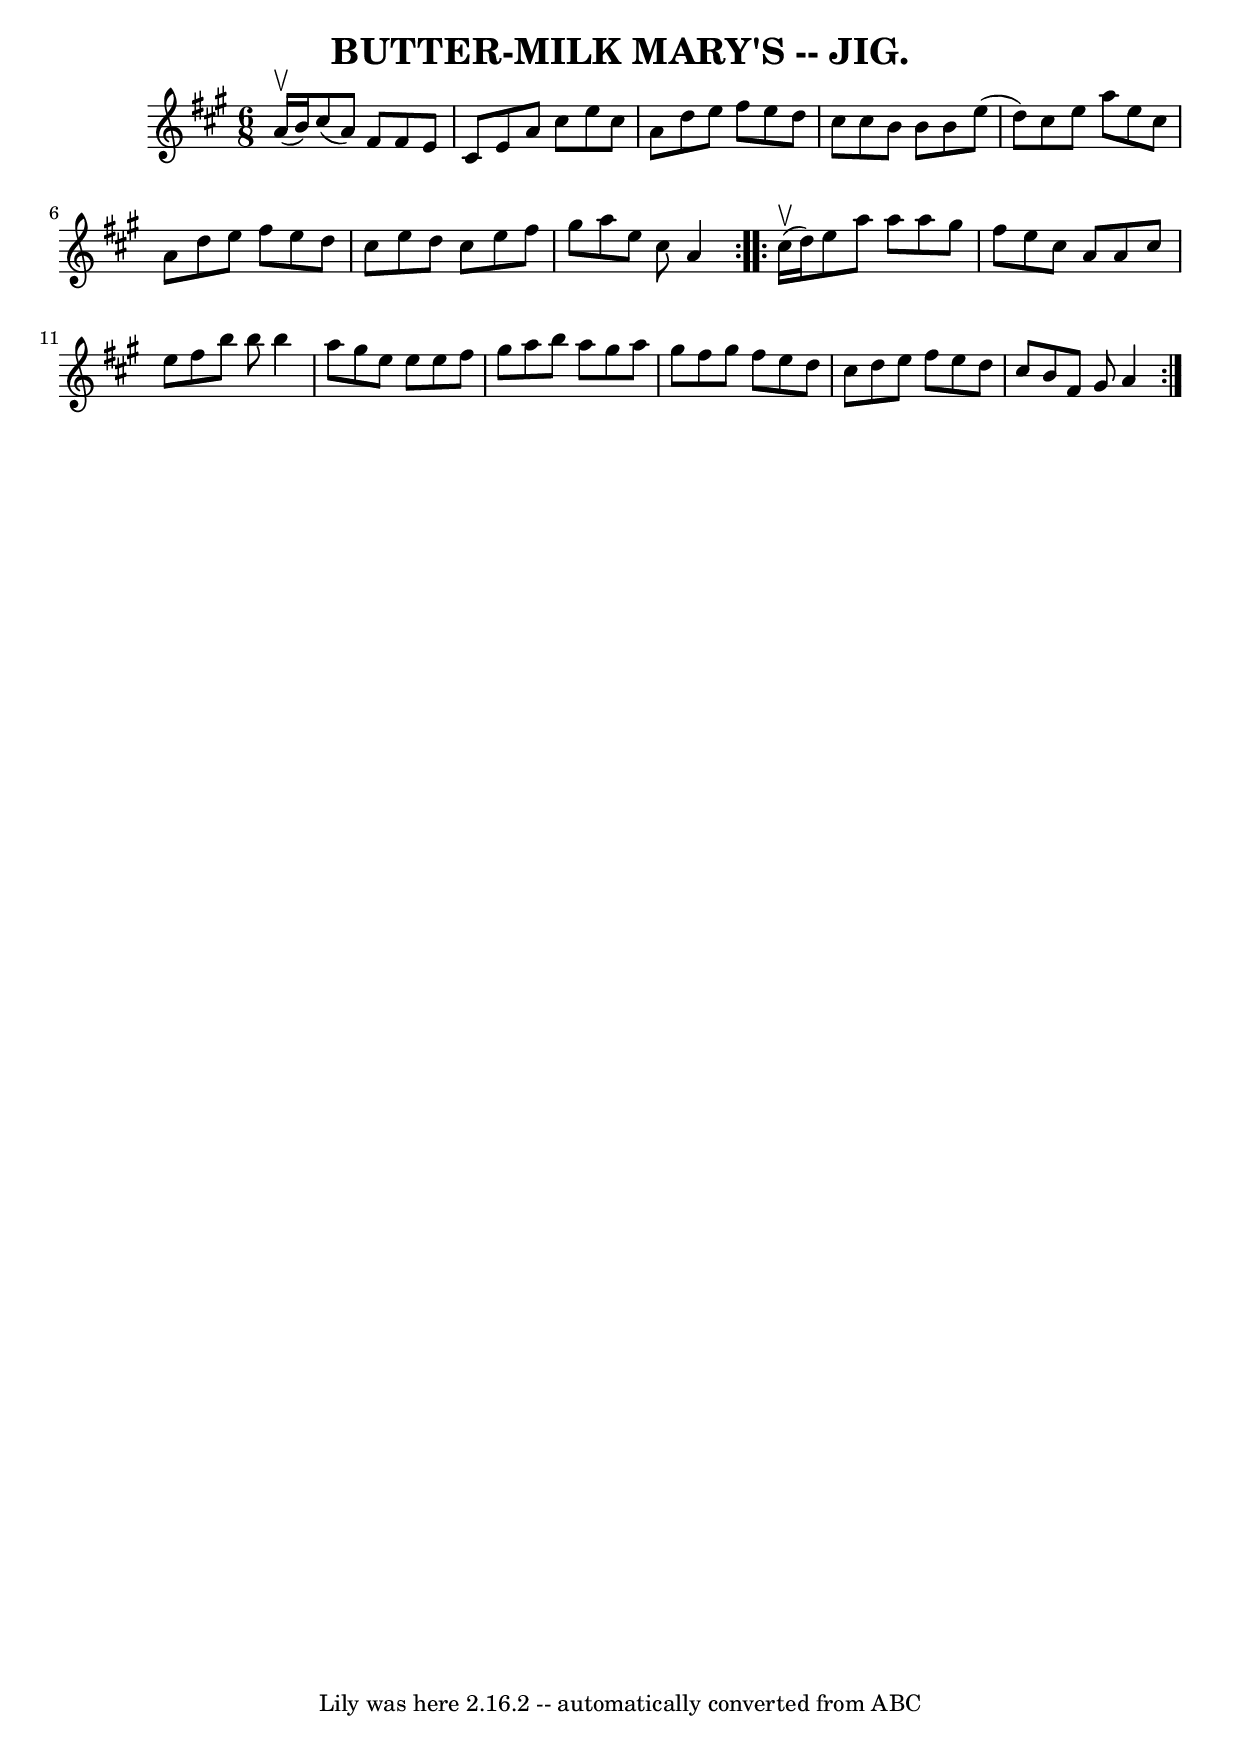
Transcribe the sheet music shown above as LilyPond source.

\version "2.16.2"
\include "Mammoth.ily"
\header {
  %% book = "Coles pg. 64.9"
  crossRefNumber = "29"
  footnotes = ""
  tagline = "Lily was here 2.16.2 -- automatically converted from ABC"
  title = "BUTTER-MILK MARY'S -- JIG."

}
voicedefault =  {



  \repeat volta 2 {

    \time 6/8 
    \key a \major a'16 (^\upbow b'16) |
    cis''8 (a'8  
    -) fis'8 fis'8 e'8 cis'8  |
    e'8 a'8 cis''8 e''8    
    cis''8 a'8  |
    d''8 e''8 fis''8 e''8 d''8 cis''8  
    |
    cis''8 b'8 b'8 b'8 e''8 (d''8) |
    cis''8 
    e''8 a''8 e''8 cis''8 a'8  |
    d''8 e''8 fis''8    
    e''8 d''8 cis''8  |
    e''8 d''8 cis''8 e''8 fis''8    
    gis''8  |
    a''8 e''8 cis''8 a'4  
  }     
  \repeat volta 2 {
    
    cis''16 (^\upbow d''16) |
    e''8 a''8 a''8 a''8 gis''8  
    fis''8  |
    e''8 cis''8 a'8 a'8 cis''8 e''8  |
    
    fis''8 b''8 b''8 b''4 a''8  |
    gis''8 e''8 e''8    
    e''8 fis''8 gis''8  |
    a''8 b''8 a''8 gis''8 a''8   
    gis''8  |
    fis''8 gis''8 fis''8 e''8 d''8 cis''8  
    |
    d''8 e''8 fis''8 e''8 d''8 cis''8  |
    b'8    
    fis'8 gis'8 a'4  
  }   

}

\score{
  <<

    \context Staff="default"
    {
      \voicedefault 
      
    }

  >>
  \layout {
    
  }
  \midi {
  }

}
